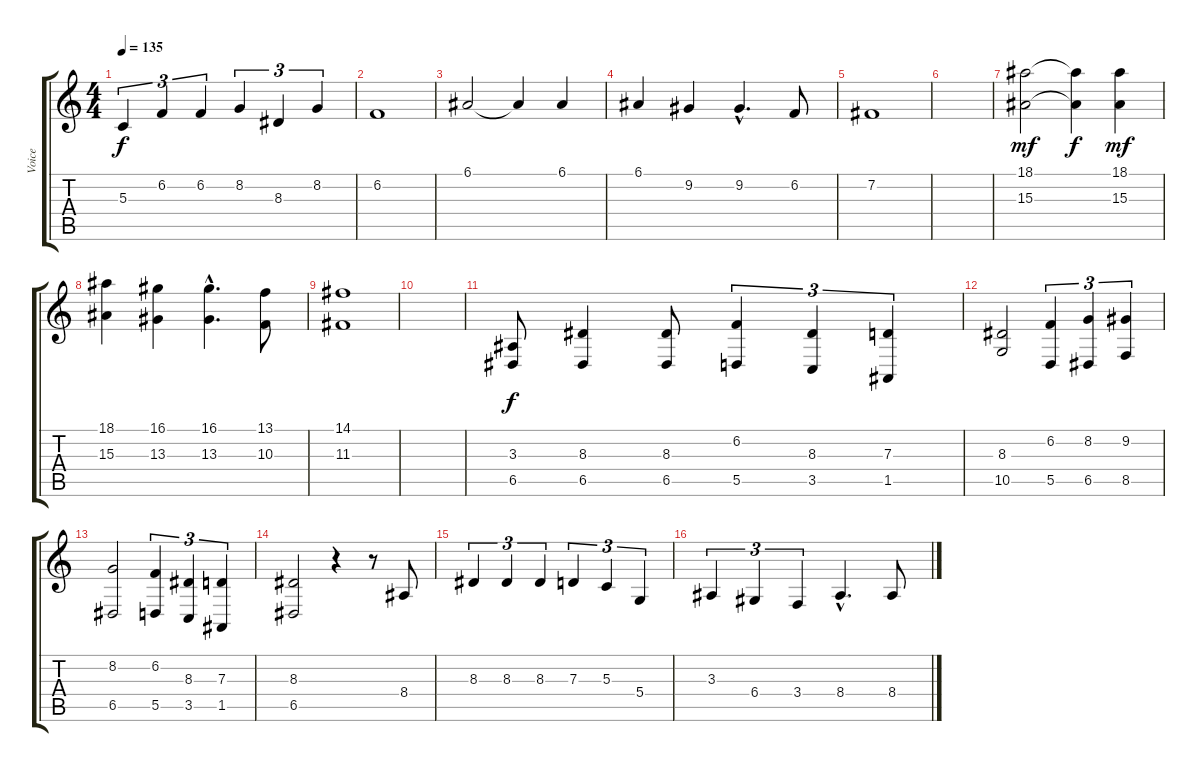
\track ("Voice" "Voice") {instrument flute}
\staff {score tabs}
\tuning (E4 B3 G3 D3 A2 E2) {hide}
\ts (4 4)
\tempo 135
\clef g2
\ks c
5.3.4{tu (3 2) dy f} 6.2.4{tu (3 2)} 6.2.4{tu (3 2)} 8.2.4{tu (3 2)} 8.3.4{tu (3 2)} 8.2.4{tu (3 2)} |
6.2.1 |
6.1.2 6.1{t}.4 6.1.4 |
6.1.4 9.2.4 9.2{hac}.4{d} 6.2.8 |
7.2.1 |
|
(18.1 15.3).2{dy mf} (18.1{t} 15.3{t}).4{dy f} (18.1 15.3).4{dy mf} |
(18.1 15.3).4 (16.1 13.3).4 (16.1{hac} 13.3{hac}).4{d} (13.1 10.3).8 |
(14.1 11.3).1 |
|
(3.3 6.5).8{dy f} (8.3 6.5).4 (8.3 6.5).8 (6.2 5.5).4{tu (3 2)} (8.3 3.5).4{tu (3 2)} (7.3 1.5).4{tu (3 2)} |
(8.3 10.5).2 (6.2 5.5).4{tu (3 2)} (8.2 6.5).4{tu (3 2)} (9.2 8.5).4{tu (3 2)} |
(8.2 6.5).2 (6.2 5.5).4{tu (3 2)} (8.3 3.5).4{tu (3 2)} (7.3 1.5).4{tu (3 2)} |
(8.3 6.5).2 r.4 r.8 8.4.8 |
8.3.4{tu (3 2)} 8.3.4{tu (3 2)} 8.3.4{tu (3 2)} 7.3.4{tu (3 2)} 5.3.4{tu (3 2)} 5.4.4{tu (3 2)} |
3.3.4{tu (3 2)} 6.4.4{tu (3 2)} 3.4.4{tu (3 2)} 8.4{hac}.4{d} 8.4.8
